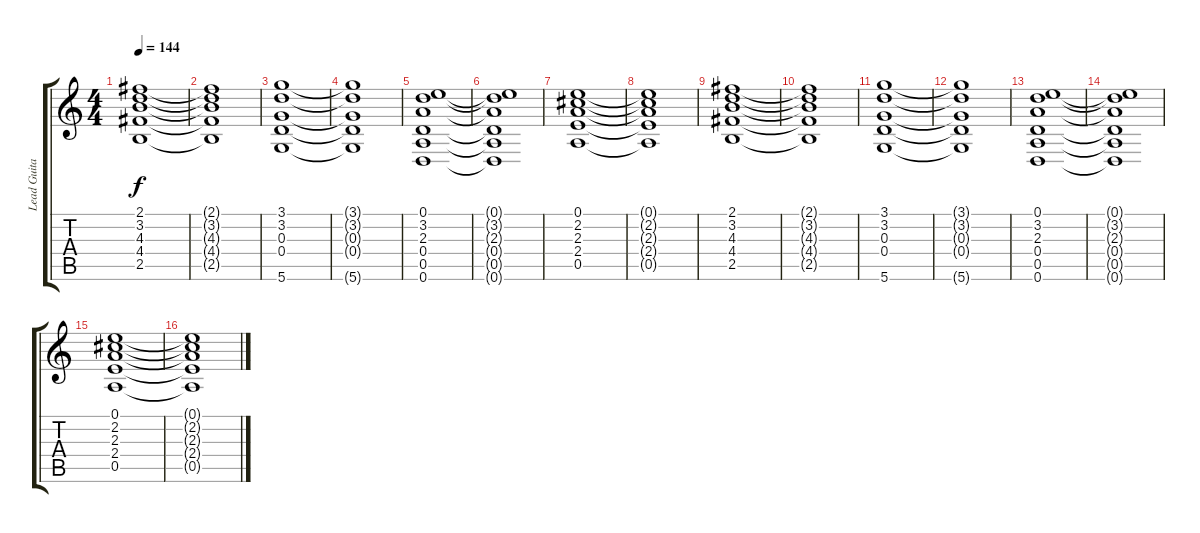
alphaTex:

\track ("Lead Guitar" "Lead Guita") {instrument distortionguitar}
\staff {score tabs}
\tuning (E4 B3 G3 D3 A2 D2) {hide}
\ts (4 4)
\tempo 144
\clef g2
\ks c
(2.1 3.2 4.3 4.4 2.5).1{dy f} |
(2.1{t} 3.2{t} 4.3{t} 4.4{t} 2.5{t}).1 |
(3.1 3.2 0.3 0.4 5.6).1 |
(3.1{t} 3.2{t} 0.3{t} 0.4{t} 5.6{t}).1 |
(0.1 3.2 2.3 0.4 0.5 0.6).1 |
(0.1{t} 3.2{t} 2.3{t} 0.4{t} 0.5{t} 0.6{t}).1 |
(0.1 2.2 2.3 2.4 0.5).1 |
(0.1{t} 2.2{t} 2.3{t} 2.4{t} 0.5{t}).1 |
(2.1 3.2 4.3 4.4 2.5).1 |
(2.1{t} 3.2{t} 4.3{t} 4.4{t} 2.5{t}).1 |
(3.1 3.2 0.3 0.4 5.6).1 |
(3.1{t} 3.2{t} 0.3{t} 0.4{t} 5.6{t}).1 |
(0.1 3.2 2.3 0.4 0.5 0.6).1 |
(0.1{t} 3.2{t} 2.3{t} 0.4{t} 0.5{t} 0.6{t}).1 |
(0.1 2.2 2.3 2.4 0.5).1 |
(0.1{t} 2.2{t} 2.3{t} 2.4{t} 0.5{t}).1
